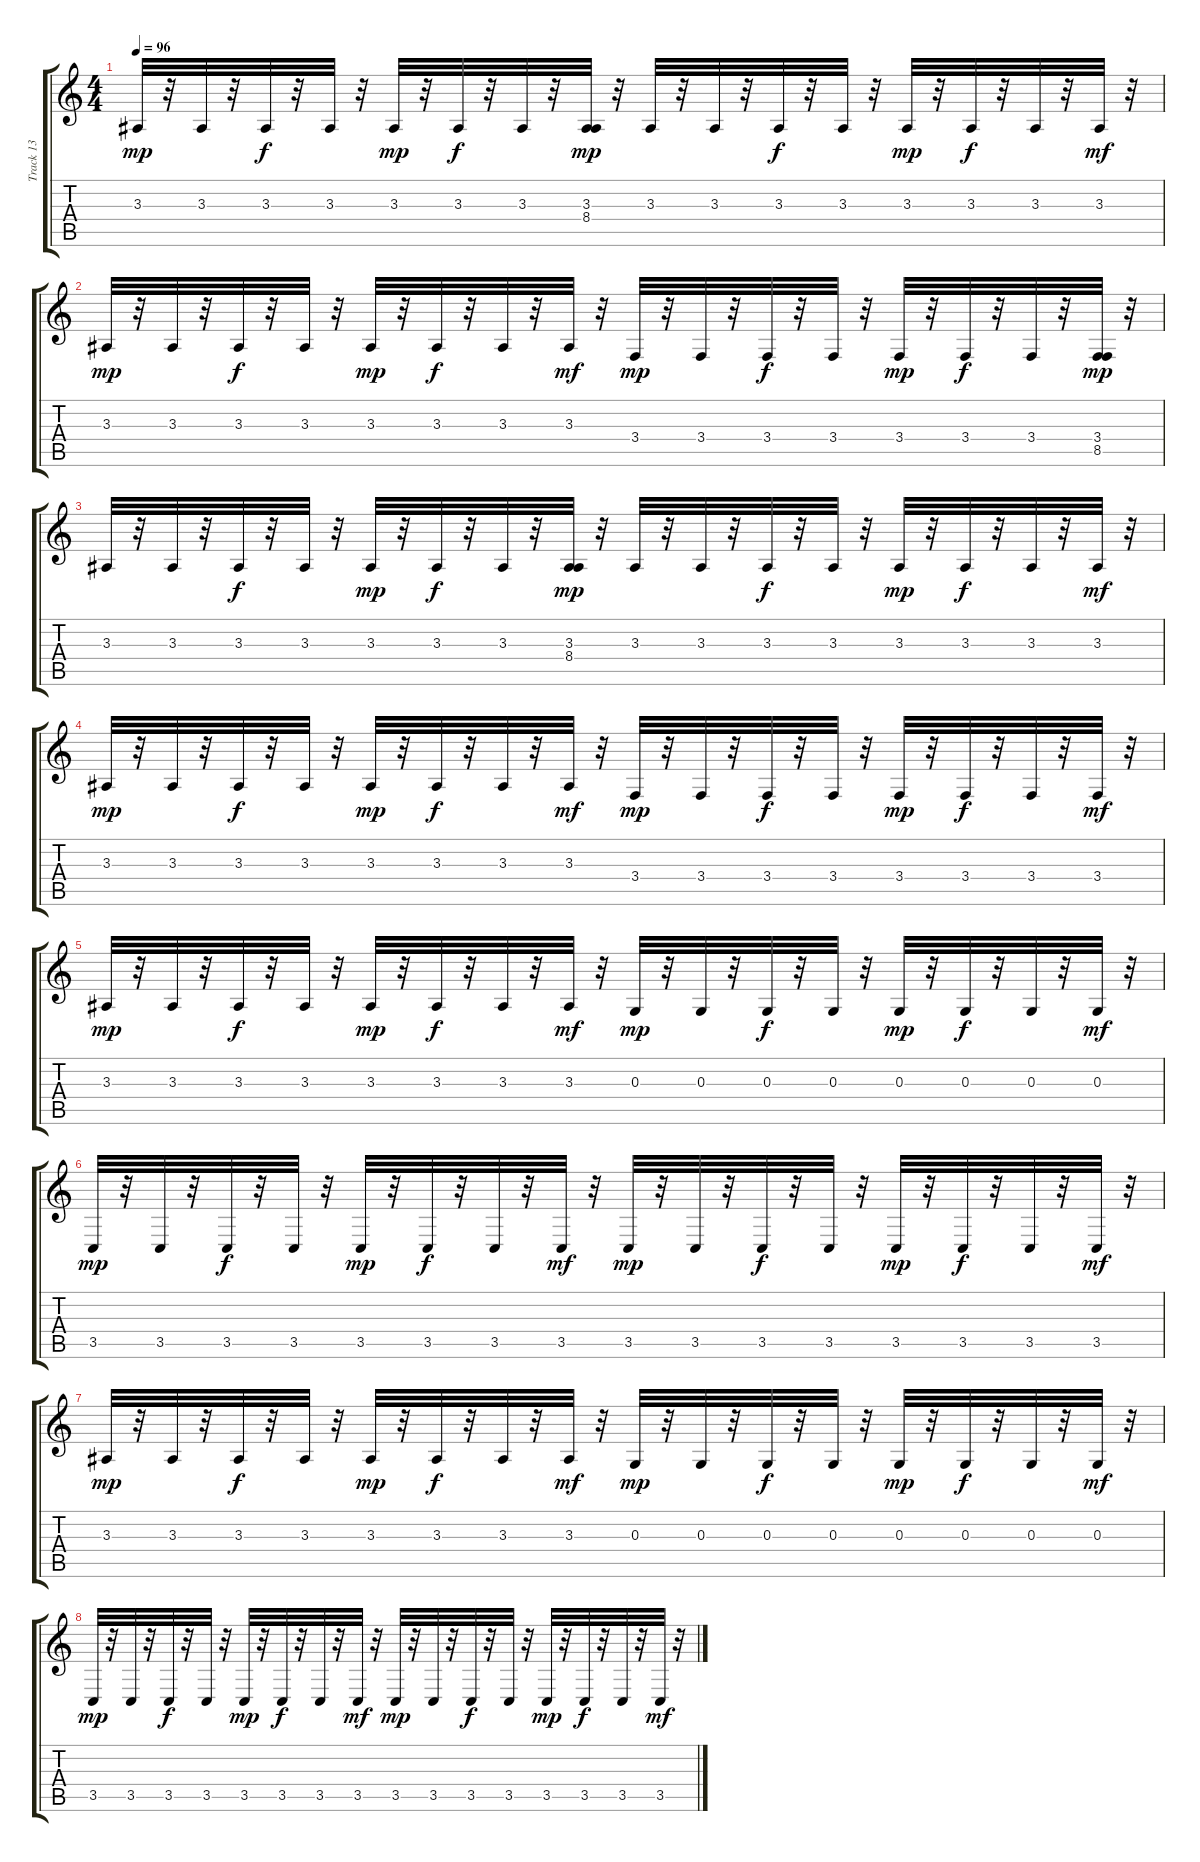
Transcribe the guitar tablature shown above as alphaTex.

\track ("Track 13" "Track 13") {instrument lead8bassandlead}
\staff {score tabs}
\tuning (E4 B3 G3 D3 A2 E2) {hide}
\ts (4 4)
\tempo 96
\clef g2
\ks c
3.3.32{dy mp} r.32 3.3.32 r.32 3.3.32{dy f} r.32 3.3.32 r.32 3.3.32{dy mp} r.32 3.3.32{dy f} r.32 3.3.32 r.32 (3.3 8.4).32{dy mp} r.32 3.3.32 r.32 3.3.32 r.32 3.3.32{dy f} r.32 3.3.32 r.32 3.3.32{dy mp} r.32 3.3.32{dy f} r.32 3.3.32 r.32 3.3.32{dy mf} r.32 |
3.3.32{dy mp} r.32 3.3.32 r.32 3.3.32{dy f} r.32 3.3.32 r.32 3.3.32{dy mp} r.32 3.3.32{dy f} r.32 3.3.32 r.32 3.3.32{dy mf} r.32 3.4.32{dy mp} r.32 3.4.32 r.32 3.4.32{dy f} r.32 3.4.32 r.32 3.4.32{dy mp} r.32 3.4.32{dy f} r.32 3.4.32 r.32 (3.4 8.5).32{dy mp} r.32 |
3.3.32 r.32 3.3.32 r.32 3.3.32{dy f} r.32 3.3.32 r.32 3.3.32{dy mp} r.32 3.3.32{dy f} r.32 3.3.32 r.32 (3.3 8.4).32{dy mp} r.32 3.3.32 r.32 3.3.32 r.32 3.3.32{dy f} r.32 3.3.32 r.32 3.3.32{dy mp} r.32 3.3.32{dy f} r.32 3.3.32 r.32 3.3.32{dy mf} r.32 |
3.3.32{dy mp} r.32 3.3.32 r.32 3.3.32{dy f} r.32 3.3.32 r.32 3.3.32{dy mp} r.32 3.3.32{dy f} r.32 3.3.32 r.32 3.3.32{dy mf} r.32 3.4.32{dy mp} r.32 3.4.32 r.32 3.4.32{dy f} r.32 3.4.32 r.32 3.4.32{dy mp} r.32 3.4.32{dy f} r.32 3.4.32 r.32 3.4.32{dy mf} r.32 |
3.3.32{dy mp} r.32 3.3.32 r.32 3.3.32{dy f} r.32 3.3.32 r.32 3.3.32{dy mp} r.32 3.3.32{dy f} r.32 3.3.32 r.32 3.3.32{dy mf} r.32 0.3.32{dy mp} r.32 0.3.32 r.32 0.3.32{dy f} r.32 0.3.32 r.32 0.3.32{dy mp} r.32 0.3.32{dy f} r.32 0.3.32 r.32 0.3.32{dy mf} r.32 |
3.5.32{dy mp} r.32 3.5.32 r.32 3.5.32{dy f} r.32 3.5.32 r.32 3.5.32{dy mp} r.32 3.5.32{dy f} r.32 3.5.32 r.32 3.5.32{dy mf} r.32 3.5.32{dy mp} r.32 3.5.32 r.32 3.5.32{dy f} r.32 3.5.32 r.32 3.5.32{dy mp} r.32 3.5.32{dy f} r.32 3.5.32 r.32 3.5.32{dy mf} r.32 |
3.3.32{dy mp} r.32 3.3.32 r.32 3.3.32{dy f} r.32 3.3.32 r.32 3.3.32{dy mp} r.32 3.3.32{dy f} r.32 3.3.32 r.32 3.3.32{dy mf} r.32 0.3.32{dy mp} r.32 0.3.32 r.32 0.3.32{dy f} r.32 0.3.32 r.32 0.3.32{dy mp} r.32 0.3.32{dy f} r.32 0.3.32 r.32 0.3.32{dy mf} r.32 |
3.5.32{dy mp} r.32 3.5.32 r.32 3.5.32{dy f} r.32 3.5.32 r.32 3.5.32{dy mp} r.32 3.5.32{dy f} r.32 3.5.32 r.32 3.5.32{dy mf} r.32 3.5.32{dy mp} r.32 3.5.32 r.32 3.5.32{dy f} r.32 3.5.32 r.32 3.5.32{dy mp} r.32 3.5.32{dy f} r.32 3.5.32 r.32 3.5.32{dy mf} r.32
